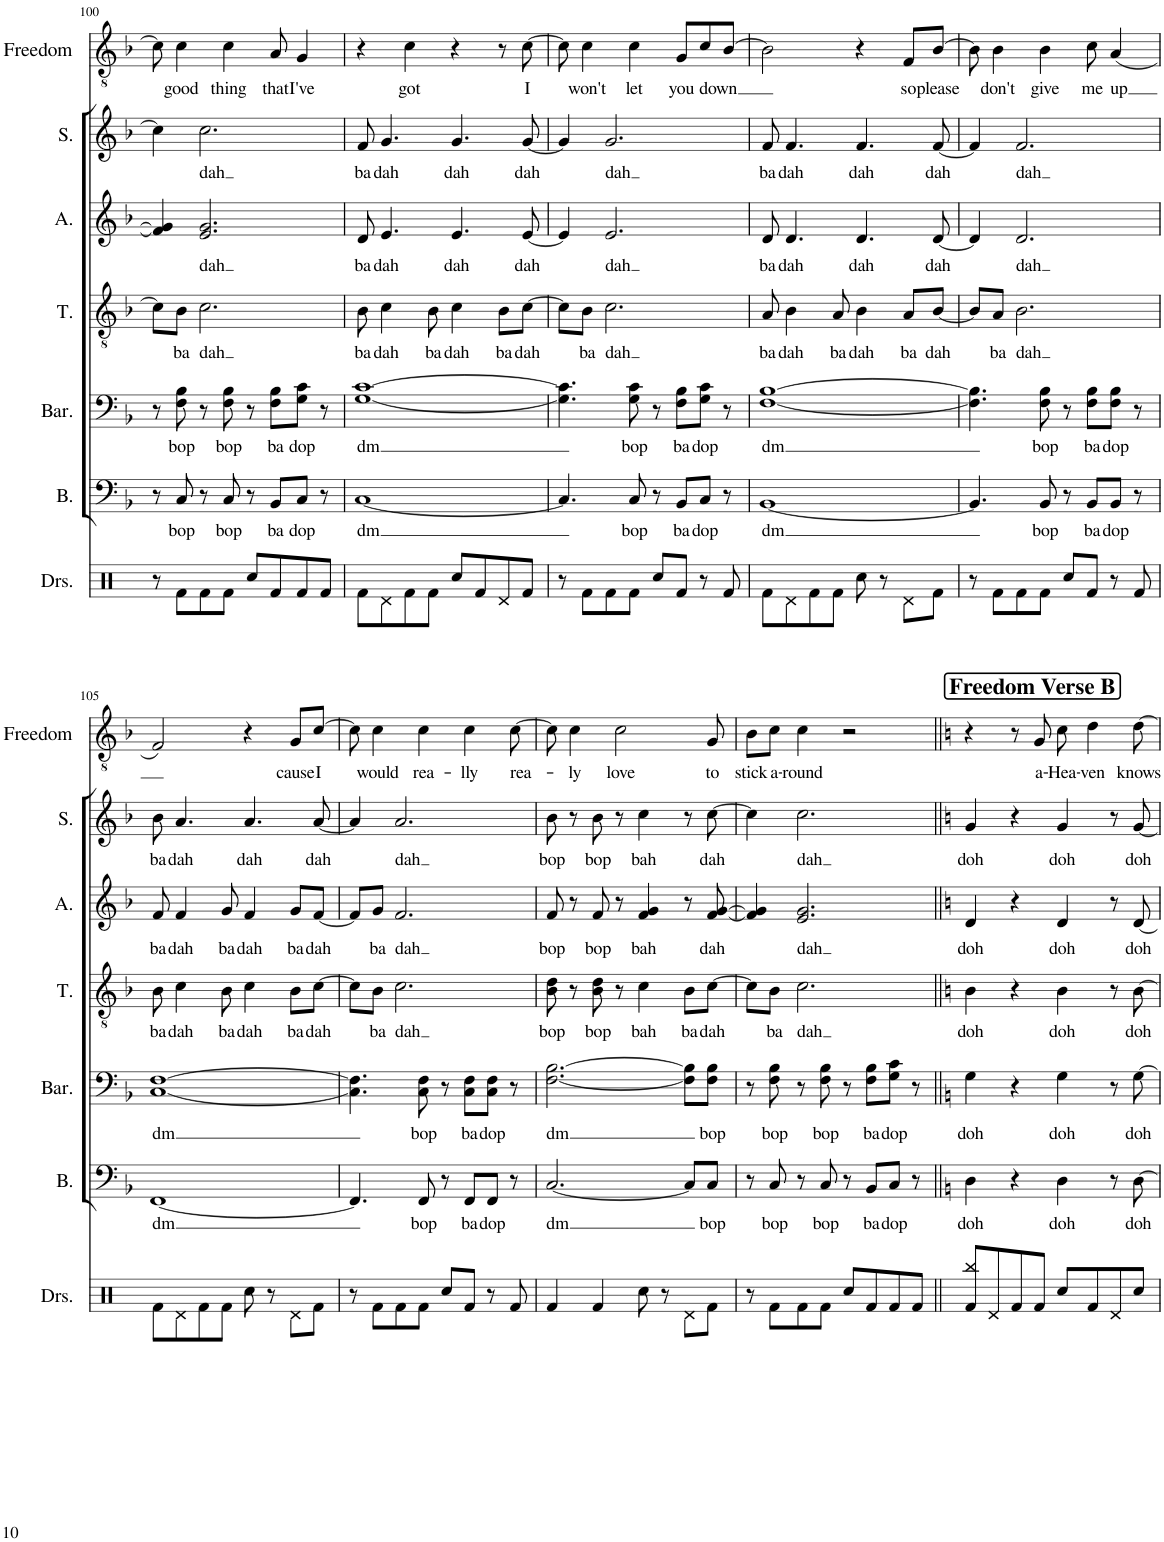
**kern	**text	**kern	**text	**kern	**text	**kern	**text	**kern	**text	**kern	**text
*part6	*part6	*part5	*part5	*part4	*part4	*part3	*part3	*part2	*part2	*part1	*part1
*staff6	*staff6	*staff5	*staff5	*staff4	*staff4	*staff3	*staff3	*staff2	*staff2	*staff1	*staff1
*I"Bass	*	*I"Baritone	*	*I"Tenor	*	*I"Alto	*	*I"Soprano	*	*I"Freedom Solo	*
*I'B.	*	*I'Bar.	*	*I'T.	*	*I'A.	*	*I'S.	*	*I'Freedom	*
!!LO:PB:g=z
*clefF4	*	*clefF4	*	*clefGv2	*	*clefG2	*	*clefG2	*	*clefGv2	*
*k[b-]	*	*k[b-]	*	*k[b-]	*	*k[b-]	*	*k[b-]	*	*k[b-]	*
*M2/2	*	*M2/2	*	*M2/2	*	*M2/2	*	*M2/2	*	*M2/2	*
*met(c|)	*	*met(c|)	*	*met(c|)	*	*met(c|)	*	*met(c|)	*	*met(c|)	*
=100	=100	=100	=100	=100	=100	=100	=100	=100	=100	=100	=100
8r	.	8r	.	8c\L]	.	4f/] 4g/]	.	4cc\]	.	8c\]	.
!	!LO:LY:b	!	!LO:LY:b	!	!LO:LY:b	!	!	!	!	!	!LO:LY:b
8C/	bop	8F\ 8B-\	bop	8B-\J	ba	.	.	.	.	4c\	good
!	!	!	!	!	!LO:LY:b	!	!LO:LY:b	!	!LO:LY:b	!	!
8r	.	8r	.	2.c\	dah	2.e/ 2.g/	dah	2.cc\	dah	.	.
!	!LO:LY:b	!	!LO:LY:b	!	!	!	!	!	!	!	!LO:LY:b
8C/	bop	8F\ 8B-\	bop	.	.	.	.	.	.	4c\	thing
8r	.	8r	.	.	.	.	.	.	.	.	.
!	!LO:LY:b	!	!LO:LY:b	!	!	!	!	!	!	!	!LO:LY:b
8BB-/L	ba	8F\ 8B-\L	ba	.	.	.	.	.	.	8A/	that
!	!LO:LY:b	!	!LO:LY:b	!	!	!	!	!	!	!	!LO:LY:b
8C/J	dop	8G\ 8c\J	dop	.	.	.	.	.	.	4G/	I've
8r	.	8r	.	.	.	.	.	.	.	.	.
=101	=101	=101	=101	=101	=101	=101	=101	=101	=101	=101	=101
!	!LO:LY:b	!	!LO:LY:b	!	!LO:LY:b	!	!LO:LY:b	!	!LO:LY:b	!	!
[1C	dm	[1G [1c	dm	8B-\	ba	8d/	ba	8f/	ba	4r	.
!	!	!	!	!	!LO:LY:b	!	!LO:LY:b	!	!LO:LY:b	!	!
.	.	.	.	4c\	dah	4.e/	dah	4.g/	dah	.	.
!	!	!	!	!	!	!	!	!	!	!	!LO:LY:b
.	.	.	.	.	.	.	.	.	.	4c\	got
!	!	!	!	!	!LO:LY:b	!	!	!	!	!	!
.	.	.	.	8B-\	ba	.	.	.	.	.	.
!	!	!	!	!	!LO:LY:b	!	!LO:LY:b	!	!LO:LY:b	!	!
.	.	.	.	4c\	dah	4.e/	dah	4.g/	dah	4r	.
!	!	!	!	!	!LO:LY:b	!	!	!	!	!	!
.	.	.	.	8B-\L	ba	.	.	.	.	8r	.
!	!	!	!	!	!LO:LY:b	!	!LO:LY:b	!	!LO:LY:b	!	!LO:LY:b
.	.	.	.	[8c\J	dah	[8e/	dah	[8g/	dah	[8c\	I
=102	=102	=102	=102	=102	=102	=102	=102	=102	=102	=102	=102
4.C/]	.	4.G\] 4.c\]	.	8c\L]	.	4e/]	.	4g/]	.	8c\]	.
!	!	!	!	!	!LO:LY:b	!	!	!	!	!	!LO:LY:b
.	.	.	.	8B-\J	ba	.	.	.	.	4c\	won't
!	!	!	!	!	!LO:LY:b	!	!LO:LY:b	!	!LO:LY:b	!	!
.	.	.	.	2.c\	dah	2.e/	dah	2.g/	dah	.	.
!	!LO:LY:b	!	!LO:LY:b	!	!	!	!	!	!	!	!LO:LY:b
8C/	bop	8G\ 8c\	bop	.	.	.	.	.	.	4c\	let
8r	.	8r	.	.	.	.	.	.	.	.	.
!	!LO:LY:b	!	!LO:LY:b	!	!	!	!	!	!	!	!LO:LY:b
8BB-/L	ba	8F\ 8B-\L	ba	.	.	.	.	.	.	8G/L	you
!	!LO:LY:b	!	!LO:LY:b	!	!	!	!	!	!	!	!LO:LY:b
8C/J	dop	8G\ 8c\J	dop	.	.	.	.	.	.	8c/	down
8r	.	8r	.	.	.	.	.	.	.	[8B-/J	.
=103	=103	=103	=103	=103	=103	=103	=103	=103	=103	=103	=103
!	!LO:LY:b	!	!LO:LY:b	!	!LO:LY:b	!	!LO:LY:b	!	!LO:LY:b	!	!
[1BB-	dm	[1F [1B-	dm	8A/	ba	8d/	ba	8f/	ba	2B-\]	.
!	!	!	!	!	!LO:LY:b	!	!LO:LY:b	!	!LO:LY:b	!	!
.	.	.	.	4B-\	dah	4.d/	dah	4.f/	dah	.	.
!	!	!	!	!	!LO:LY:b	!	!	!	!	!	!
.	.	.	.	8A/	ba	.	.	.	.	.	.
!	!	!	!	!	!LO:LY:b	!	!LO:LY:b	!	!LO:LY:b	!	!
.	.	.	.	4B-\	dah	4.d/	dah	4.f/	dah	4r	.
!	!	!	!	!	!LO:LY:b	!	!	!	!	!	!LO:LY:b
.	.	.	.	8A/L	ba	.	.	.	.	8F/L	so
!	!	!	!	!	!LO:LY:b	!	!LO:LY:b	!	!LO:LY:b	!	!LO:LY:b
.	.	.	.	[8B-/J	dah	[8d/	dah	[8f/	dah	[8B-/J	please
=104	=104	=104	=104	=104	=104	=104	=104	=104	=104	=104	=104
4.BB-/]	.	4.F\] 4.B-\]	.	8B-/L]	.	4d/]	.	4f/]	.	8B-\]	.
!	!	!	!	!	!LO:LY:b	!	!	!	!	!	!LO:LY:b
.	.	.	.	8A/J	ba	.	.	.	.	4B-\	don't
!	!	!	!	!	!LO:LY:b	!	!LO:LY:b	!	!LO:LY:b	!	!
.	.	.	.	2.B-\	dah	2.d/	dah	2.f/	dah	.	.
!	!LO:LY:b	!	!LO:LY:b	!	!	!	!	!	!	!	!LO:LY:b
8BB-/	bop	8F\ 8B-\	bop	.	.	.	.	.	.	4B-\	give
8r	.	8r	.	.	.	.	.	.	.	.	.
!	!LO:LY:b	!	!LO:LY:b	!	!	!	!	!	!	!	!LO:LY:b
8BB-/L	ba	8F\ 8B-\L	ba	.	.	.	.	.	.	8c\	me
!	!LO:LY:b	!	!LO:LY:b	!	!	!	!	!	!	!	!LO:LY:b
8BB-/J	dop	8F\ 8B-\J	dop	.	.	.	.	.	.	(4A/	up
8r	.	8r	.	.	.	.	.	.	.	.	.
!!LO:LB:g=z
=105	=105	=105	=105	=105	=105	=105	=105	=105	=105	=105	=105
!	!LO:LY:b	!	!LO:LY:b	!	!LO:LY:b	!	!LO:LY:b	!	!LO:LY:b	!	!
[1FF	dm	[1C [1F	dm	8B-\	ba	8f/	ba	8b-\	ba	2F/)	.
!	!	!	!	!	!LO:LY:b	!	!LO:LY:b	!	!LO:LY:b	!	!
.	.	.	.	4c\	dah	4f/	dah	4.a/	dah	.	.
!	!	!	!	!	!LO:LY:b	!	!LO:LY:b	!	!	!	!
.	.	.	.	8B-\	ba	8g/	ba	.	.	.	.
!	!	!	!	!	!LO:LY:b	!	!LO:LY:b	!	!LO:LY:b	!	!
.	.	.	.	4c\	dah	4f/	dah	4.a/	dah	4r	.
!	!	!	!	!	!LO:LY:b	!	!LO:LY:b	!	!	!	!LO:LY:b
.	.	.	.	8B-\L	ba	8g/L	ba	.	.	8G/L	cause
!	!	!	!	!	!LO:LY:b	!	!LO:LY:b	!	!LO:LY:b	!	!LO:LY:b
.	.	.	.	[8c\J	dah	[8f/J	dah	[8a/	dah	[8c/J	I
=106	=106	=106	=106	=106	=106	=106	=106	=106	=106	=106	=106
4.FF/]	.	4.C\] 4.F\]	.	8c\L]	.	8f/L]	.	4a/]	.	8c\]	.
!	!	!	!	!	!LO:LY:b	!	!LO:LY:b	!	!	!	!LO:LY:b
.	.	.	.	8B-\J	ba	8g/J	ba	.	.	4c\	would
!	!	!	!	!	!LO:LY:b	!	!LO:LY:b	!	!LO:LY:b	!	!
.	.	.	.	2.c\	dah	2.f/	dah	2.a/	dah	.	.
!	!LO:LY:b	!	!LO:LY:b	!	!	!	!	!	!	!	!LO:LY:b
8FF/	bop	8C\ 8F\	bop	.	.	.	.	.	.	4c\	rea-
8r	.	8r	.	.	.	.	.	.	.	.	.
!	!LO:LY:b	!	!LO:LY:b	!	!	!	!	!	!	!	!LO:LY:b
8FF/L	ba	8C\ 8F\L	ba	.	.	.	.	.	.	4c\	-lly
!	!LO:LY:b	!	!LO:LY:b	!	!	!	!	!	!	!	!
8FF/J	dop	8C\ 8F\J	dop	.	.	.	.	.	.	.	.
!	!	!	!	!	!	!	!	!	!	!	!LO:LY:b
8r	.	8r	.	.	.	.	.	.	.	[8c\	rea-
=107	=107	=107	=107	=107	=107	=107	=107	=107	=107	=107	=107
!	!LO:LY:b	!	!LO:LY:b	!	!LO:LY:b	!	!LO:LY:b	!	!LO:LY:b	!	!
[2.C/	dm	[2.F\ [2.B-\	dm	8B-\ 8d\	bop	8f/	bop	8b-\	bop	8c\]	.
!	!	!	!	!	!	!	!	!	!	!	!LO:LY:b
.	.	.	.	8r	.	8r	.	8r	.	4c\	-ly
!	!	!	!	!	!LO:LY:b	!	!LO:LY:b	!	!LO:LY:b	!	!
.	.	.	.	8B-\ 8d\	bop	8f/	bop	8b-\	bop	.	.
!	!	!	!	!	!	!	!	!	!	!	!LO:LY:b
.	.	.	.	8r	.	8r	.	8r	.	2c\	love
!	!	!	!	!	!LO:LY:b	!	!LO:LY:b	!	!LO:LY:b	!	!
.	.	.	.	4c\	bah	4f/ 4g/	bah	4cc\	bah	.	.
!	!	!	!	!	!LO:LY:b	!	!	!	!	!	!
8C/L]	.	8F\] 8B-\]L	.	8B-\L	ba	8r	.	8r	.	.	.
!	!LO:LY:b	!	!LO:LY:b	!	!LO:LY:b	!	!LO:LY:b	!	!LO:LY:b	!	!LO:LY:b
8C/J	bop	8F\ 8B-\J	bop	[8c\J	dah	[8f/ [8g/	dah	[8cc\	dah	8G/	to
=108	=108	=108	=108	=108	=108	=108	=108	=108	=108	=108	=108
!	!	!	!	!	!	!	!	!	!	!	!LO:LY:b
8r	.	8r	.	8c\L]	.	4f/] 4g/]	.	4cc\]	.	8B-\L	stick
!	!LO:LY:b	!	!LO:LY:b	!	!LO:LY:b	!	!	!	!	!	!LO:LY:b
8C/	bop	8F\ 8B-\	bop	8B-\J	ba	.	.	.	.	8c\J	a-
!	!	!	!	!	!LO:LY:b	!	!LO:LY:b	!	!LO:LY:b	!	!LO:LY:b
8r	.	8r	.	2.c\	dah	2.e/ 2.g/	dah	2.cc\	dah	4c\	-round
!	!LO:LY:b	!	!LO:LY:b	!	!	!	!	!	!	!	!
8C/	bop	8F\ 8B-\	bop	.	.	.	.	.	.	.	.
8r	.	8r	.	.	.	.	.	.	.	2r	.
!	!LO:LY:b	!	!LO:LY:b	!	!	!	!	!	!	!	!
8BB-/L	ba	8F\ 8B-\L	ba	.	.	.	.	.	.	.	.
!	!LO:LY:b	!	!LO:LY:b	!	!	!	!	!	!	!	!
8C/J	dop	8G\ 8c\J	dop	.	.	.	.	.	.	.	.
8r	.	8r	.	.	.	.	.	.	.	.	.
=109||	=109||	=109||	=109||	=109||	=109||	=109||	=109||	=109||	=109||	=109||	=109||
*k[]	*	*k[]	*	*k[]	*	*k[]	*	*k[]	*	*k[]	*
!	!LO:LY:b	!	!LO:LY:b	!	!LO:LY:b	!	!LO:LY:b	!	!LO:LY:b	!	!
4D\	doh	4G\	doh	4B\	doh	4d/	doh	4g/	doh	4r	.
4r	.	4r	.	4r	.	4r	.	4r	.	8r	.
!	!	!	!	!	!	!	!	!	!	!	!LO:LY:b
.	.	.	.	.	.	.	.	.	.	8G/	a-
!	!LO:LY:b	!	!LO:LY:b	!	!LO:LY:b	!	!LO:LY:b	!	!LO:LY:b	!	!LO:LY:b
4D\	doh	4G\	doh	4B\	doh	4d/	doh	4g/	doh	8c\	-Hea-
!	!	!	!	!	!	!	!	!	!	!	!LO:LY:b
.	.	.	.	.	.	.	.	.	.	4d\	-ven
8r	.	8r	.	8r	.	8r	.	8r	.	.	.
!	!LO:LY:b	!	!LO:LY:b	!	!LO:LY:b	!	!LO:LY:b	!	!LO:LY:b	!	!LO:LY:b
[8D\	doh	[8G\	doh	[8B\	doh	[8d/	doh	[8g/	doh	[8d\	knows
=	=	=	=	=	=	=	=	=	=	=	=
*-	*-	*-	*-	*-	*-	*-	*-	*-	*-	*-	*-
